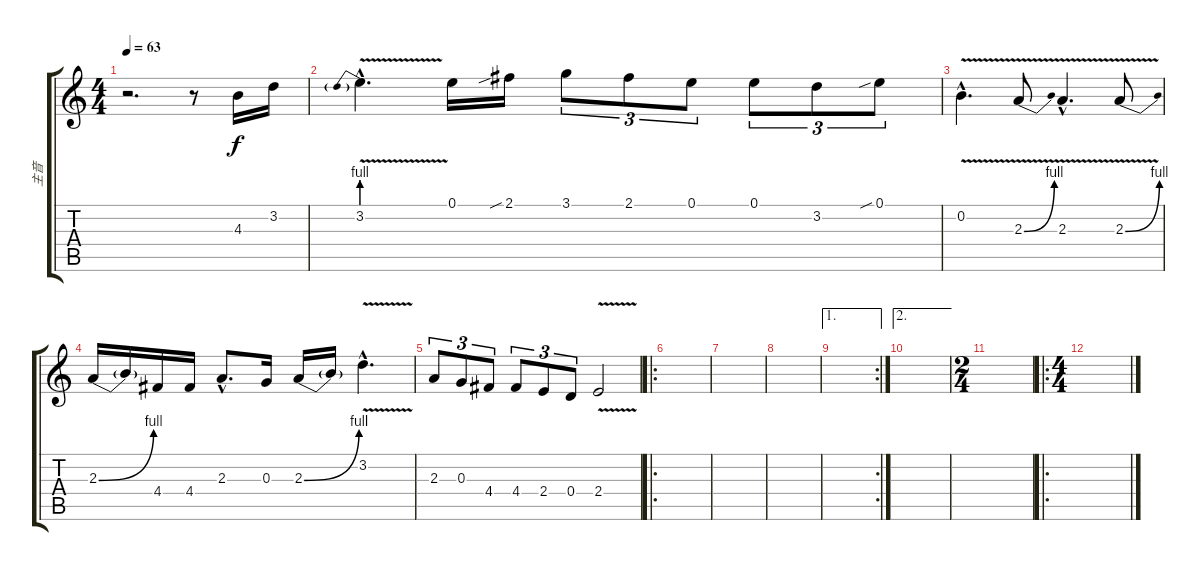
\track ("主音" "主音") {instrument guitarharmonics}
\staff {score tabs}
\tuning (E4 B3 G3 D3 A2 E2) {hide}
\ts (4 4)
\tempo 63
\clef g2
\ks aminor
r.2{d dy f instrument guitarharmonics} r.8 4.3.16 3.2.16 |
3.2{be (prebend 0 4 60 4) v hac}.4{d} 0.1.16 2.1{sib}.16 3.1.8{tu (3 2)} 2.1.8{tu (3 2)} 0.1.8{tu (3 2)} 0.1.8{tu (3 2)} 3.2.8{tu (3 2)} 0.1{sib}.8{tu (3 2)} |
0.2{v hac}.4{d} 2.3{be (bend 0 0 60 4) v}.8 2.3{v hac}.4{d} 2.3{be (bend 0 0 60 4) v}.8 |
2.3{be (bend 0 0 60 4)}.16 2.3{t}.16 4.4.16 4.4.16 2.3{hac}.8{d} 0.3.16 2.3{be (bend 0 0 60 4)}.16 2.3{t}.16 3.2{v hac}.4{d} |
2.3.8{tu (3 2)} 0.3.8{tu (3 2)} 4.4.8{tu (3 2)} 4.4.8{tu (3 2)} 2.4.8{tu (3 2)} 0.4.8{tu (3 2)} 2.4{v}.2 |
\ro
|
|
|
\ae 1
\rc 2
|
\ae 2
|
\ts (2 4)
|
\ro
\ts (4 4)
